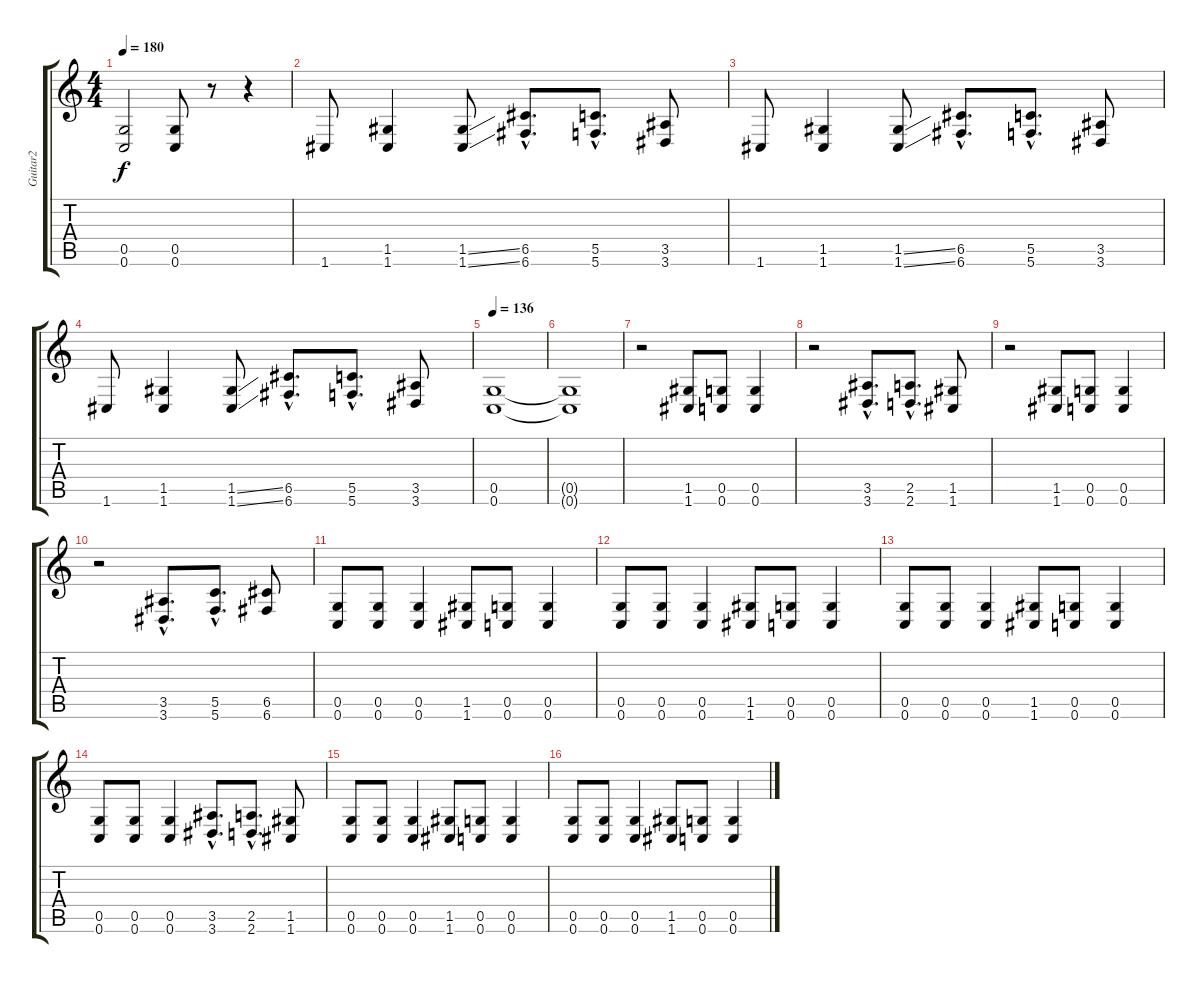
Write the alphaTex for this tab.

\track ("Guitar2" "Guitar2") {instrument distortionguitar}
\staff {score tabs}
\tuning (D4 A3 F3 C3 G2 C2) {hide}
\ts (4 4)
\tempo 180
\clef g2
\ks c
(0.5 0.6).2{dy f} (0.5 0.6).8 r.8 r.4 |
1.6.8 (1.5 1.6).4 (1.5{ss} 1.6{ss}).8 (6.5{hac} 6.6{hac}).8{d} (5.5{hac} 5.6{hac}).8{d} (3.5 3.6).8 |
1.6.8 (1.5 1.6).4 (1.5{ss} 1.6{ss}).8 (6.5{hac} 6.6{hac}).8{d} (5.5{hac} 5.6{hac}).8{d} (3.5 3.6).8 |
1.6.8 (1.5 1.6).4 (1.5{ss} 1.6{ss}).8 (6.5{hac} 6.6{hac}).8{d} (5.5{hac} 5.6{hac}).8{d} (3.5 3.6).8 |
\tempo 136
(0.5 0.6).1 |
(0.5{t} 0.6{t}).1 |
r.2 (1.5 1.6).8 (0.5 0.6).8 (0.5 0.6).4 |
r.2 (3.5{hac} 3.6{hac}).8{d} (2.5{hac} 2.6{hac}).8{d} (1.5 1.6).8 |
r.2 (1.5 1.6).8 (0.5 0.6).8 (0.5 0.6).4 |
r.2 (3.5{hac} 3.6{hac}).8{d} (5.5{hac} 5.6{hac}).8{d} (6.5 6.6).8 |
(0.5 0.6).8 (0.5 0.6).8 (0.5 0.6).4 (1.5 1.6).8 (0.5 0.6).8 (0.5 0.6).4 |
(0.5 0.6).8 (0.5 0.6).8 (0.5 0.6).4 (1.5 1.6).8 (0.5 0.6).8 (0.5 0.6).4 |
(0.5 0.6).8 (0.5 0.6).8 (0.5 0.6).4 (1.5 1.6).8 (0.5 0.6).8 (0.5 0.6).4 |
(0.5 0.6).8 (0.5 0.6).8 (0.5 0.6).4 (3.5{hac} 3.6{hac}).8{d} (2.5{hac} 2.6{hac}).8{d} (1.5 1.6).8 |
(0.5 0.6).8 (0.5 0.6).8 (0.5 0.6).4 (1.5 1.6).8 (0.5 0.6).8 (0.5 0.6).4 |
(0.5 0.6).8 (0.5 0.6).8 (0.5 0.6).4 (1.5 1.6).8 (0.5 0.6).8 (0.5 0.6).4
